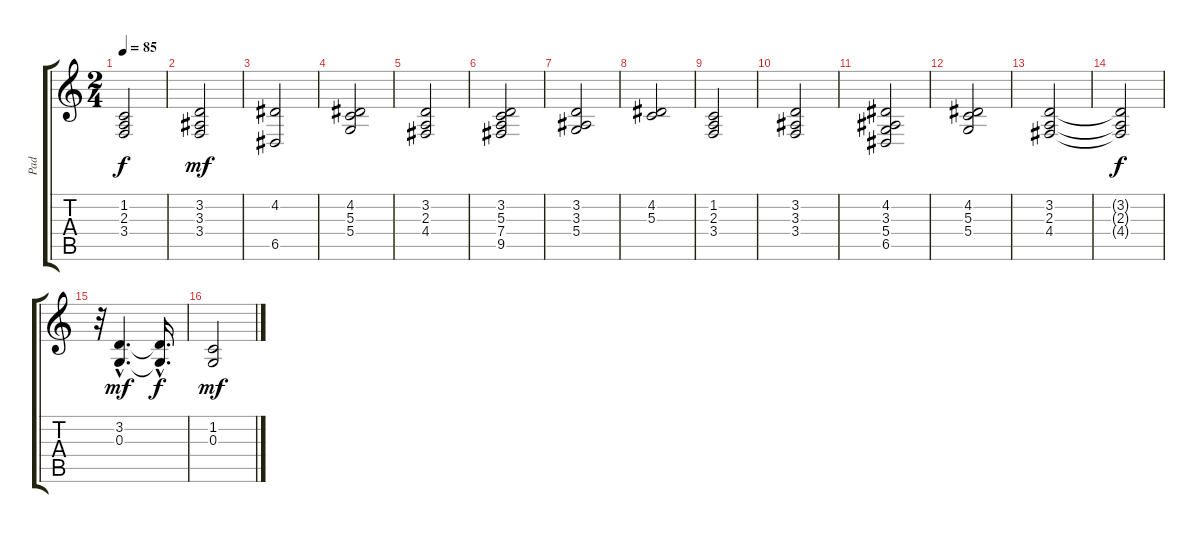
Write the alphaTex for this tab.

\track ("Pad" "Pad") {instrument pad2warm}
\staff {score tabs}
\tuning (E4 B3 G3 D3 A2 E2) {hide}
\ts (2 4)
\tempo 85
\clef g2
\ks c
(1.2 2.3 3.4).2{dy f} |
(3.2 3.3 3.4).2{dy mf} |
(4.2 6.5).2 |
(4.2 5.3 5.4).2 |
(3.2 2.3 4.4).2 |
(3.2 5.3 7.4 9.5).2 |
(3.2 3.3 5.4).2 |
(4.2 5.3).2 |
(1.2 2.3 3.4).2 |
(3.2 3.3 3.4).2 |
(4.2 3.3 5.4 6.5).2 |
(4.2 5.3 5.4).2 |
(3.2 2.3 4.4).2 |
(3.2{t} 2.3{t} 4.4{t}).2{dy f} |
r.32 (3.2{hac} 0.3{hac}).4{d dy mf} (3.2{hac t} 0.3{hac t}).16{d dy f} |
(1.2 0.3).2{dy mf}
